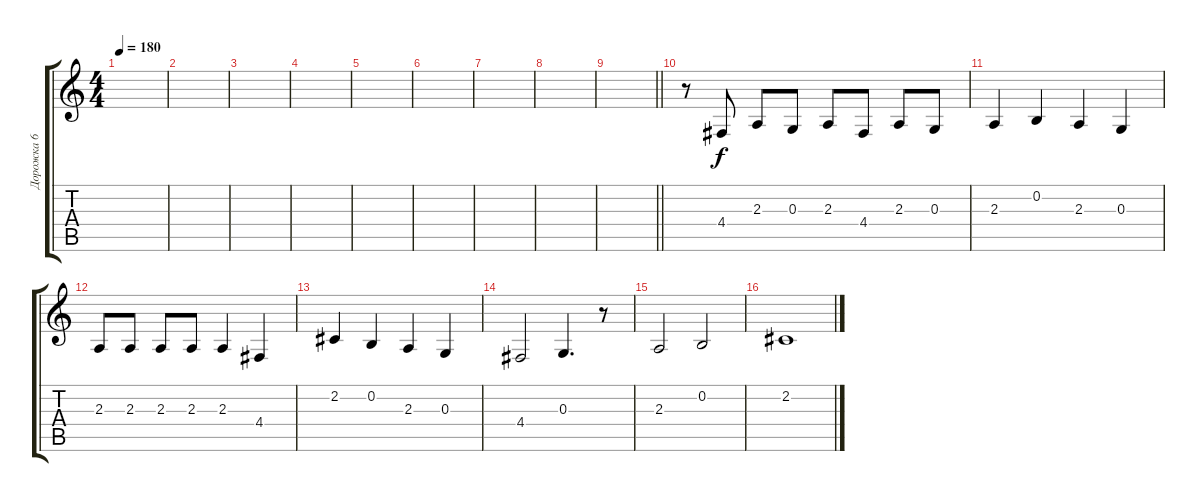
\track ("Дорожка 6" "Дорожка 6") {instrument altosax}
\staff {score tabs}
\tuning (E4 B3 G3 D3 A2 E2) {hide}
\ts (4 4)
\tempo 180
\clef g2
\ks c
|
|
|
|
|
|
|
|
\barLineRight lightlight
|
r.8 4.4.8 2.3.8 0.3.8 2.3.8 4.4.8 2.3.8 0.3.8 |
2.3.4 0.2.4 2.3.4 0.3.4 |
2.3.8 2.3.8 2.3.8 2.3.8 2.3.4 4.4.4 |
2.2.4 0.2.4 2.3.4 0.3.4 |
4.4.2 0.3.4{d} r.8 |
2.3.2 0.2.2 |
2.2.1
